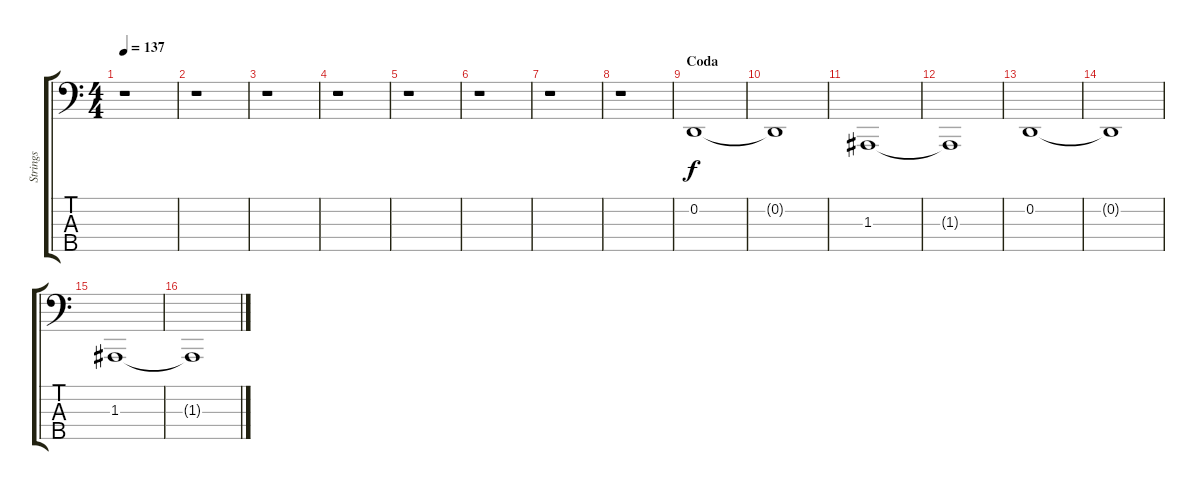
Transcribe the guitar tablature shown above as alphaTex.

\track ("Strings" "Strings") {instrument stringensemble1}
\staff {score tabs}
\tuning (G2 D2 A1 E1 B0) {hide}
\ts (4 4)
\tempo 137
\clef f4
\ks c
r.1{dy f} |
r.1 |
r.1 |
r.1 |
r.1 |
r.1 |
r.1 |
r.1 |
\section ("" "Coda")
0.2.1 |
0.2{t}.1 |
1.3.1 |
1.3{t}.1 |
0.2.1 |
0.2{t}.1 |
1.3.1 |
1.3{t}.1
